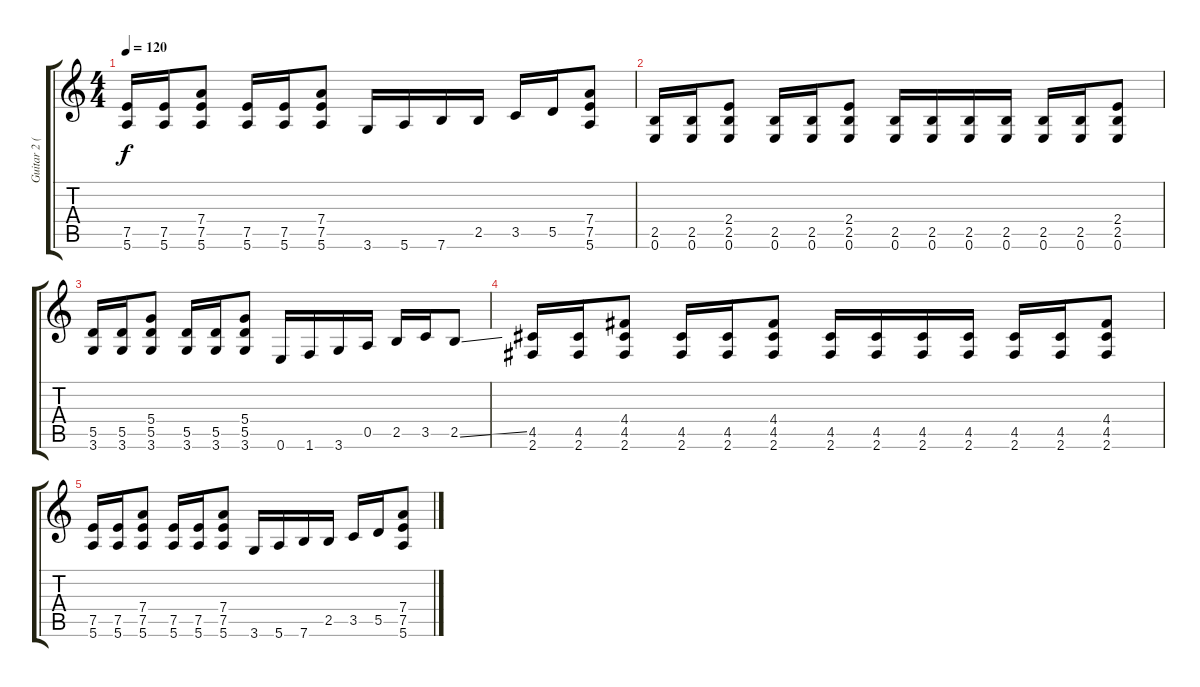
\track ("Guitar 2 (rythem)" "Guitar 2 (") {instrument distortionguitar}
\staff {score tabs}
\tuning (E4 B3 G3 D3 A2 E2) {hide}
\ts (4 4)
\tempo 120
\clef g2
\ks c
(7.5 5.6).16{dy f} (7.5 5.6).16 (7.4 7.5 5.6).8 (7.5 5.6).16 (7.5 5.6).16 (7.4 7.5 5.6).8 3.6.16 5.6.16 7.6.16 2.5.16 3.5.16 5.5.16 (7.4 7.5 5.6).8 |
(2.5 0.6).16 (2.5 0.6).16 (2.4 2.5 0.6).8 (2.5 0.6).16 (2.5 0.6).16 (2.4 2.5 0.6).8 (2.5 0.6).16 (2.5 0.6).16 (2.5 0.6).16 (2.5 0.6).16 (2.5 0.6).16 (2.5 0.6).16 (2.4 2.5 0.6).8 |
(5.5 3.6).16 (5.5 3.6).16 (5.4 5.5 3.6).8 (5.5 3.6).16 (5.5 3.6).16 (5.4 5.5 3.6).8 0.6.16 1.6.16 3.6.16 0.5.16 2.5.16 3.5.16 2.5{ss}.8 |
(4.5 2.6).16 (4.5 2.6).16 (4.4 4.5 2.6).8 (4.5 2.6).16 (4.5 2.6).16 (4.4 4.5 2.6).8 (4.5 2.6).16 (4.5 2.6).16 (4.5 2.6).16 (4.5 2.6).16 (4.5 2.6).16 (4.5 2.6).16 (4.4 4.5 2.6).8 |
(7.5 5.6).16 (7.5 5.6).16 (7.4 7.5 5.6).8 (7.5 5.6).16 (7.5 5.6).16 (7.4 7.5 5.6).8 3.6.16 5.6.16 7.6.16 2.5.16 3.5.16 5.5.16 (7.4 7.5 5.6).8
